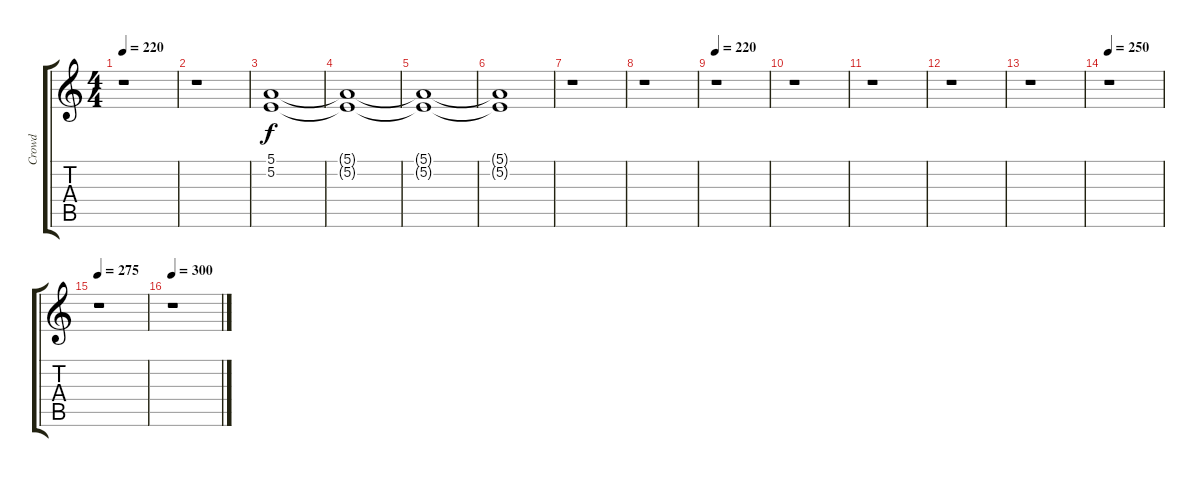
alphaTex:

\track ("Crowd" "Crowd") {instrument applause}
\staff {score tabs}
\tuning (E4 B3 G3 D3 A2 E2) {hide}
\ts (4 4)
\tempo 220
\clef g2
\ks c
r.1{dy f} |
r.1 |
(5.1 5.2).1{volume 0} |
(5.1{t} 5.2{t}).1 |
(5.1{t} 5.2{t}).1 |
(5.1{t} 5.2{t}).1 |
r.1 |
r.1 |
\tempo 220
r.1 |
r.1 |
r.1 |
r.1 |
r.1 |
\tempo 250
r.1 |
\tempo 275
r.1 |
\tempo 300
r.1
